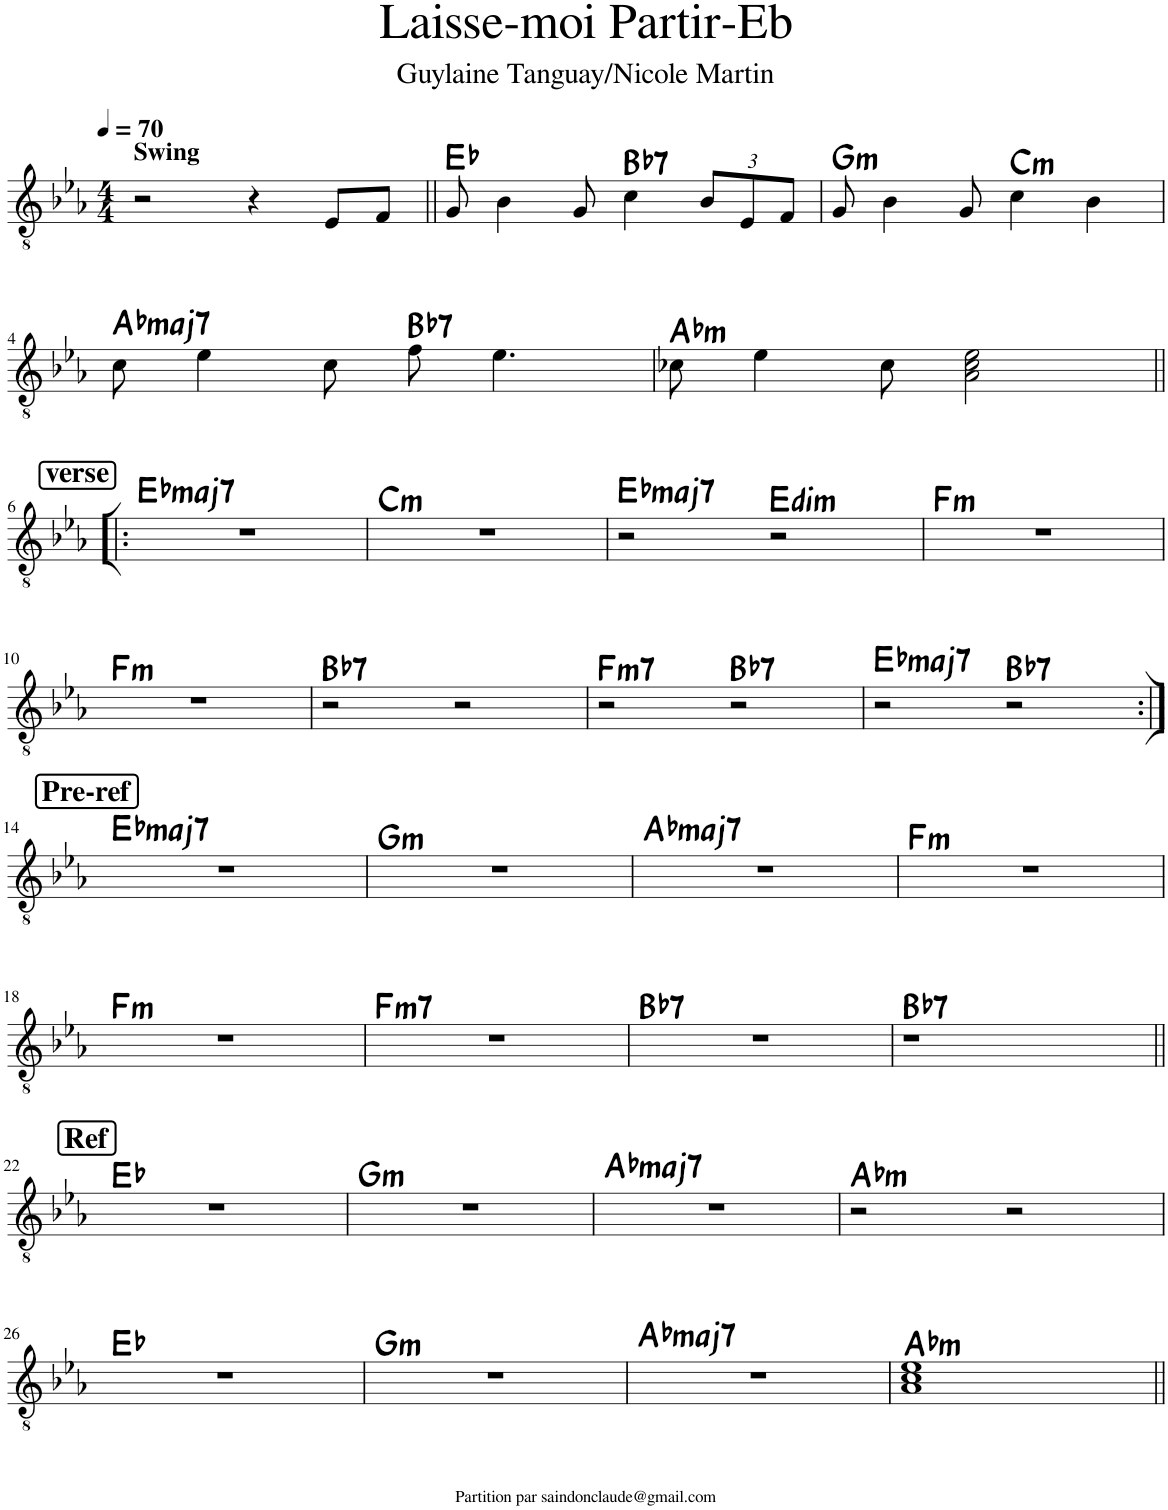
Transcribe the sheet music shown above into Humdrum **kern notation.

**kern	**harte
*part1	*part1
*staff1	*
*I"Classical Guitar	*
*clefGv2	*
*k[b-e-a-]	*
*M4/4	*
*MM70	*
=1	=1
!LO:TX:a:B:t=Swing	!
2r	.
4r	.
8E-/L	.
8F/J	.
=2||	=2||
8G/	Eb:maj
4B-\	.
8G/	.
!	!LO:H:kt=7
4c\	Bb:7
*Xbrackettup	*
12B-/L	.
12E-/	.
12F/J	.
=3	=3
!	!LO:H:kt=m
8G/	G:min
4B-\	.
8G/	.
!	!LO:H:kt=m
4c\	C:min
4B-\	.
!!LO:LB:g=z
=4	=4
!	!LO:H:kt=maj7
8c\	Ab:maj7
4e-\	.
8c\	.
!	!LO:H:kt=7
8f\	Bb:7
4.e-\	.
=5	=5
!	!LO:H:kt=m
8c-X\	Ab:min
4e-\	.
8c-\	.
2A-\ 2c-\ 2e-\	.
!!LO:LB:g=z
!!LO:REH:place=s1:a:B:rj:fs=14:t=verse
=6!|:	=6!|:
!	!LO:H:kt=maj7
1r	Eb:maj7
=7	=7
!	!LO:H:kt=m
1r	C:min
=8	=8
!	!LO:H:kt=maj7
2r	Eb:maj7
!	!LO:H:kt=dim
2r	E:dim
=9	=9
!	!LO:H:kt=m
1r	F:min
!!LO:LB:g=z
=10	=10
!	!LO:H:kt=m
1r	F:min
=11	=11
!	!LO:H:kt=7
2r	Bb:7
2r	.
=12	=12
!	!LO:H:kt=m7
2r	F:min7
!	!LO:H:kt=7
2r	Bb:7
=13	=13
!	!LO:H:kt=maj7
2r	Eb:maj7
!	!LO:H:kt=7
2r	Bb:7
!!LO:LB:g=z
!!LO:REH:place=s1:a:B:rj:fs=14:t=Pre-ref
=14:|!	=14:|!
!	!LO:H:kt=maj7
1r	Eb:maj7
=15	=15
!	!LO:H:kt=m
1r	G:min
=16	=16
!	!LO:H:kt=maj7
1r	Ab:maj7
=17	=17
!	!LO:H:kt=m
1r	F:min
!!LO:LB:g=z
=18	=18
!	!LO:H:kt=m
1r	F:min
=19	=19
!	!LO:H:kt=m7
1r	F:min7
=20	=20
!	!LO:H:kt=7
1r	Bb:7
=21	=21
!	!LO:H:kt=7
1r	Bb:7
!!LO:LB:g=z
!!LO:REH:place=s1:a:B:rj:fs=14:t=Ref
=22||	=22||
1r	Eb:maj
=23	=23
!	!LO:H:kt=m
1r	G:min
=24	=24
!	!LO:H:kt=maj7
1r	Ab:maj7
=25	=25
!	!LO:H:kt=m
2r	Ab:min
2r	.
!!LO:LB:g=z
=26	=26
1r	Eb:maj
=27	=27
!	!LO:H:kt=m
1r	G:min
=28	=28
!	!LO:H:kt=maj7
1r	Ab:maj7
=29	=29
!	!LO:H:kt=m
1A- 1c 1e-	Ab:min
=||	=||
*-	*-
